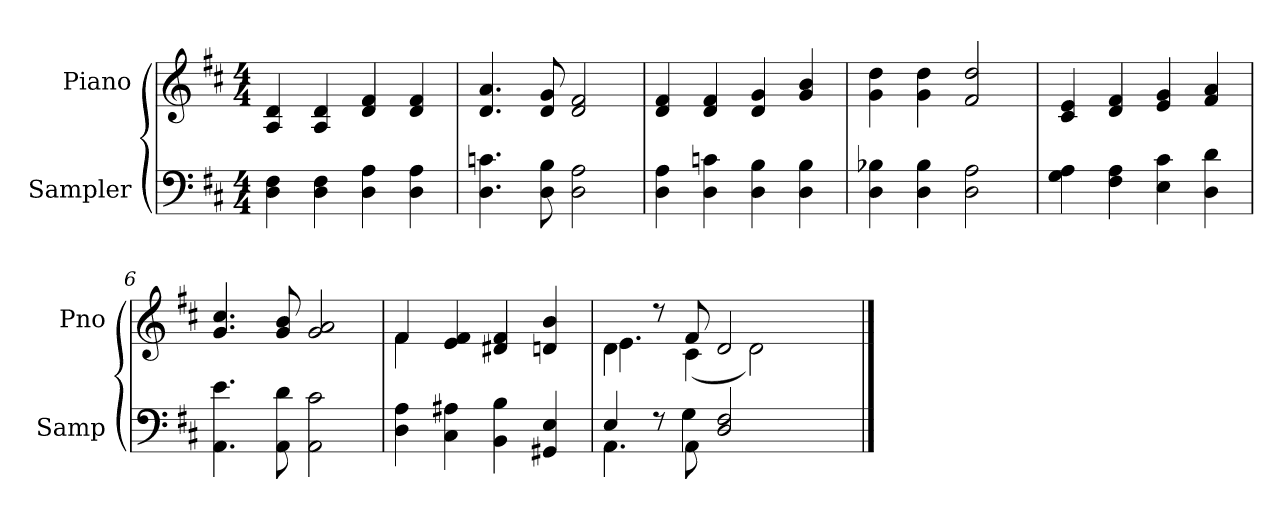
**kern	**kern
*part2	*part1
*staff2	*staff1
*I"Sampler	*I"Piano
*I'Samp	*I'Pno
*clefF4	*clefG2
*k[f#c#]	*k[f#c#]
*D:	*D:
*M4/4	*M4/4
=1	=1
4D 4F#	4A 4d
4D 4F#	4A 4d
4D 4A	4d 4f#
4D 4A	4d 4f#
=2	=2
4.D 4.cn	4.d 4.a
8D 8B	8d 8g
2D 2A	2d 2f#
=3	=3
4D 4A	4d 4f#
4D 4cn	4d 4f#
4D 4B	4d 4g
4D 4B	4g 4b
=4	=4
4D 4B-X	4g 4dd
4D 4B-	4g 4dd
2D 2A	2f# 2dd
=5	=5
4G 4A	4c# 4e
4F# 4A	4d 4f#
4E 4c#	4e 4g
4D 4d	4f# 4a
=6	=6
4.AA 4.e	4.g 4.cc#
8AA 8d	8g 8b
2AA 2c#	2g 2a
=7	=7
*	*^
4D 4A	4f#/	4f#
4C# 4A#X	4e 4f#	2.ryy
4BB 4B	4d#X 4f#	.
4GG#X 4E	4dn 4b	.
=8	=8	=8
*^	*	*
4E/	4.AA	4d\	4.e
8r	.	8r	.
8AA\	4G	8f#/	(4c#
2D 2F#	.	2d/	.
.	8ryy	.	2d)
.	4.ryy	.	.
8ryy	.	8ryy	.
*v	*v	*	*
*	*v	*v
==	==
*-	*-
